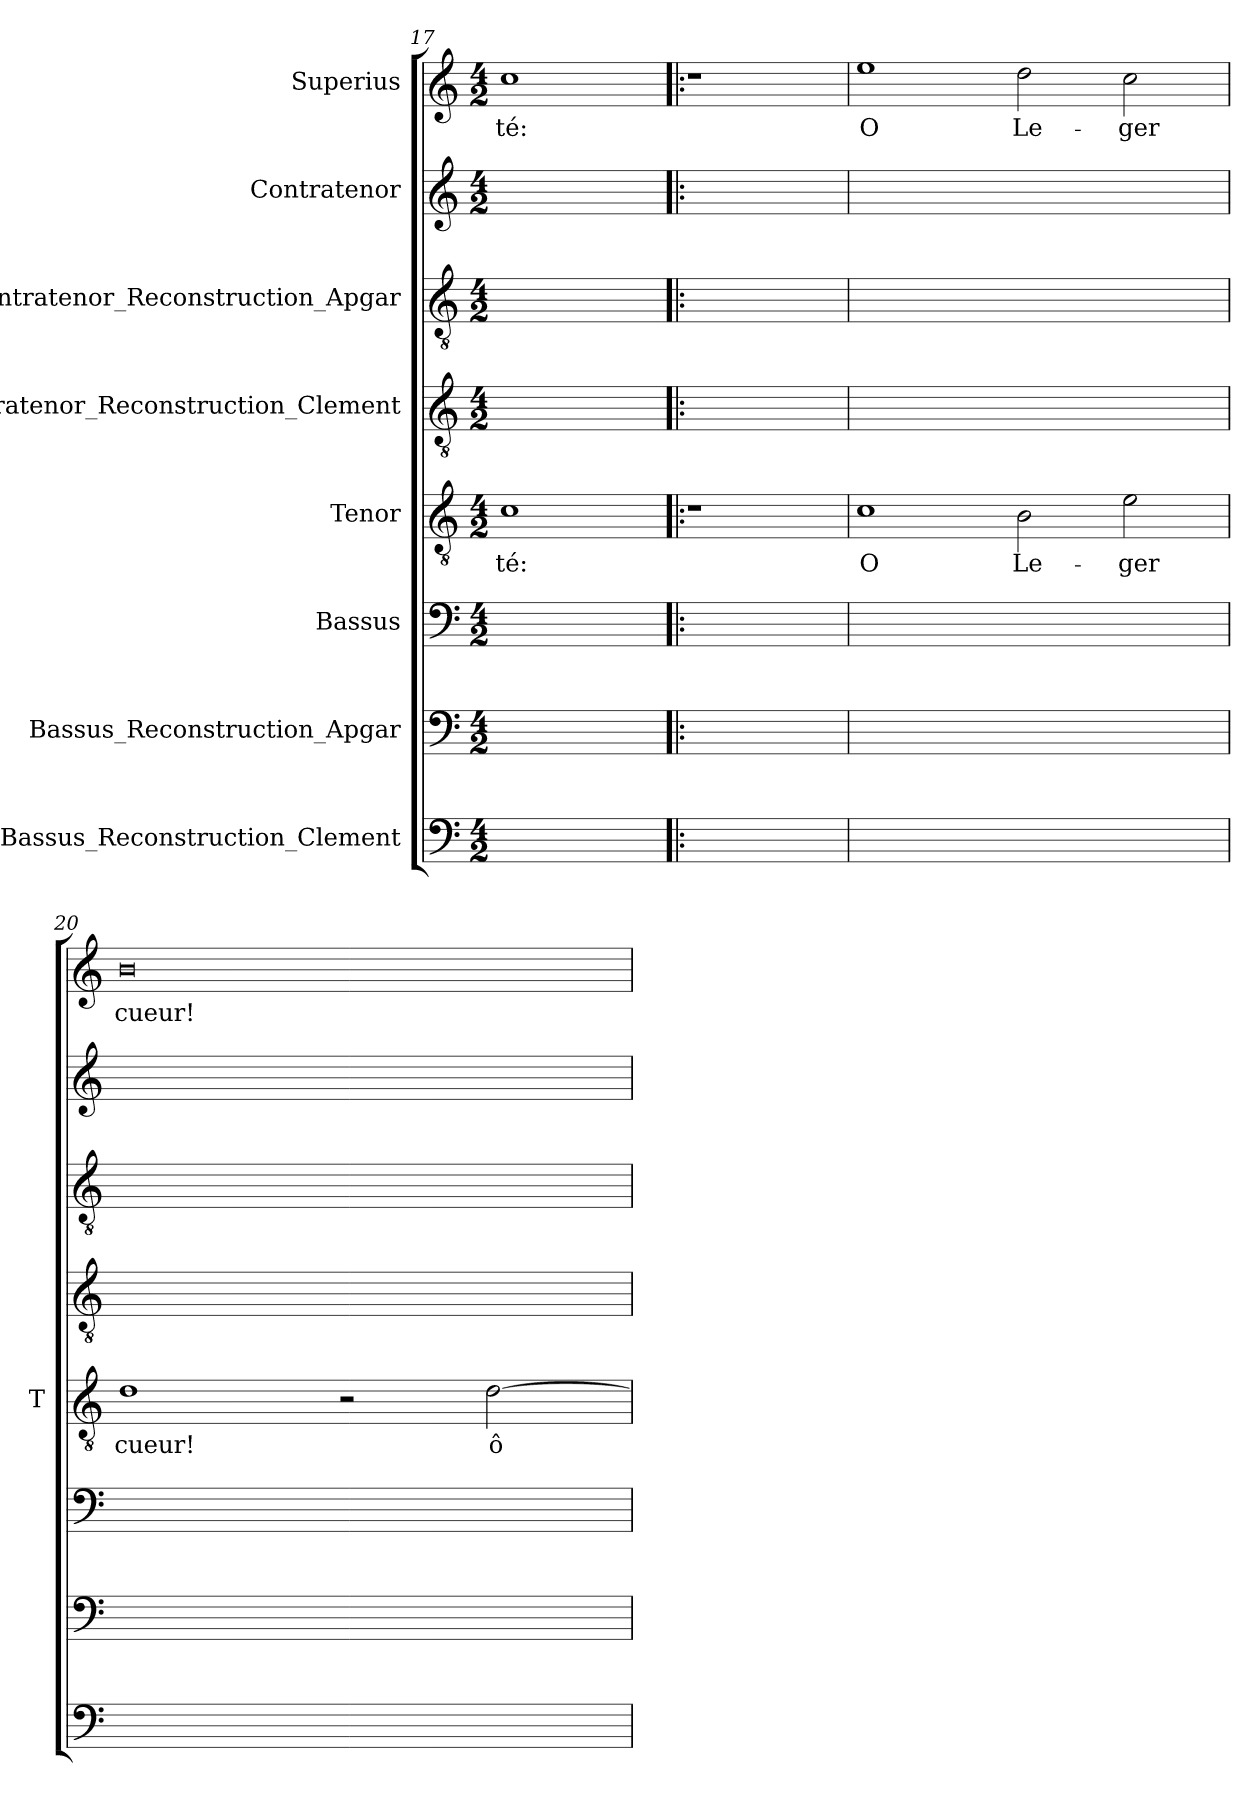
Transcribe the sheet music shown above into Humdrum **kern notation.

**kern	**kern	**kern	**kern	**text	**kern	**kern	**kern	**kern	**text
*part8	*part7	*part6	*part5	*part5	*part4	*part3	*part2	*part1	*part1
*staff8	*staff7	*staff6	*staff5	*staff5	*staff4	*staff3	*staff2	*staff1	*staff1
*I"Bassus_Reconstruction_Clement	*I"Bassus_Reconstruction_Apgar	*I"Bassus	*I"Tenor	*	*I"Contratenor_Reconstruction_Clement	*I"Contratenor_Reconstruction_Apgar	*I"Contratenor	*I"Superius	*
*	*	*	*I'T	*	*	*	*	*	*
*clefF4	*clefF4	*clefF4	*clefGv2	*	*clefGv2	*clefGv2	*clefG2	*clefG2	*
*k[]	*k[]	*k[]	*k[]	*	*k[]	*k[]	*k[]	*k[]	*
*M4/2	*M4/2	*M4/2	*M4/2	*	*M4/2	*M4/2	*M4/2	*M4/2	*
=17	=17	=17	=17	=17	=17	=17	=17	=17	=17
1ryy	1ryy	1ryy	1c	-té:	1ryy	1ryy	1ryy	1cc	-té:
=18!|:	=18!|:	=18!|:	=18!|:	=18!|:	=18!|:	=18!|:	=18!|:	=18!|:	=18!|:
1ryy	1ryy	1ryy	1r	.	1ryy	1ryy	1ryy	1r	.
=19	=19	=19	=19	=19	=19	=19	=19	=19	=19
0ryy	0ryy	0ryy	1c	-O	0ryy	0ryy	0ryy	1ee	-O
.	.	.	2B	Le-	.	.	.	2dd	Le-
.	.	.	2e	-ger	.	.	.	2cc	-ger
=20	=20	=20	=20	=20	=20	=20	=20	=20	=20
0ryy	0ryy	0ryy	1d	-cueur!	0ryy	0ryy	0ryy	0b	-cueur!
.	.	.	2r	.	.	.	.	.	.
.	.	.	[2d	-ô	.	.	.	.	.
=	=	=	=	=	=	=	=	=	=
*-	*-	*-	*-	*-	*-	*-	*-	*-	*-
